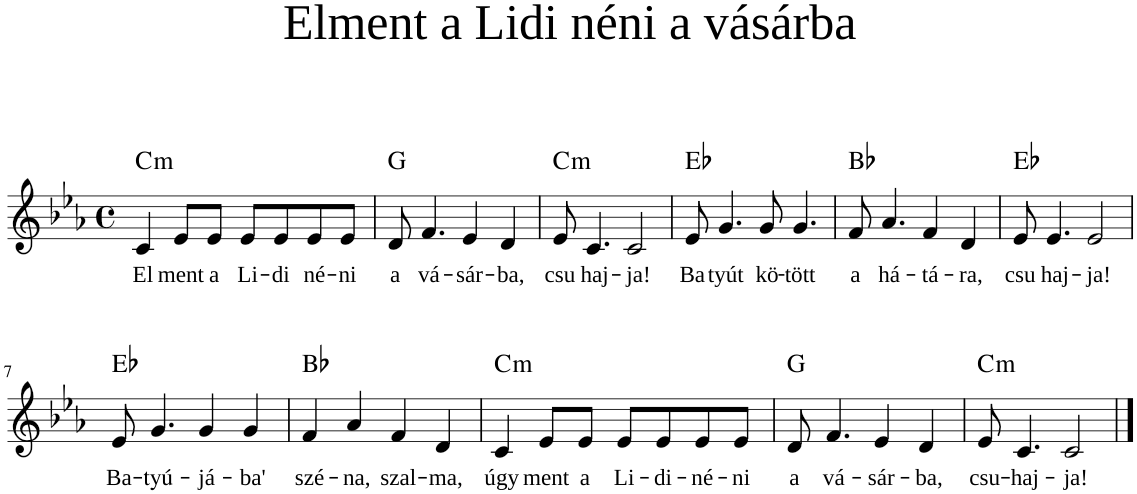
**kern	**text	**harte
*part1	*part1	*part1
*staff1	*staff1	*
*I"Piano	*	*
*I'Pno	*	*
*clefG2	*	*
*k[b-e-a-]	*	*
*M4/4	*	*
*met(c)	*	*
=1	=1	=1
!	!LO:LY:b	!LO:H:kt=m
4c/	El-	C:min
!	!LO:LY:b	!
8e-/L	-ment	.
!	!LO:LY:b	!
8e-/J	a	.
!	!LO:LY:b	!
8e-/L	Li-	.
!	!LO:LY:b	!
8e-/	-di	.
!	!LO:LY:b	!
8e-/	né-	.
!	!LO:LY:b	!
8e-/J	-ni	.
=2	=2	=2
!	!LO:LY:b	!
8d/	a	G:maj
!	!LO:LY:b	!
4.f/	vá-	.
!	!LO:LY:b	!
4e-/	-sár-	.
!	!LO:LY:b	!
4d/	-ba,	.
=3	=3	=3
!	!LO:LY:b	!LO:H:kt=m
8e-/	csu-	C:min
!	!LO:LY:b	!
4.c/	-haj-	.
!	!LO:LY:b	!
2c/	-ja!	.
=4	=4	=4
!	!LO:LY:b	!
8e-/	Ba-	Eb:maj
!	!LO:LY:b	!
4.g/	-tyút	.
!	!LO:LY:b	!
8g/	kö-	.
!	!LO:LY:b	!
4.g/	-tött	.
=5	=5	=5
!	!LO:LY:b	!
8f/	a	Bb:maj
!	!LO:LY:b	!
4.a-/	há-	.
!	!LO:LY:b	!
4f/	-tá-	.
!	!LO:LY:b	!
4d/	-ra,	.
=6	=6	=6
!	!LO:LY:b	!
8e-/	csu-	Eb:maj
!	!LO:LY:b	!
4.e-/	-haj-	.
!	!LO:LY:b	!
2e-/	-ja!	.
!!LO:LB:g=z
=7	=7	=7
!	!LO:LY:b	!
8e-/	Ba-	Eb:maj
!	!LO:LY:b	!
4.g/	-tyú-	.
!	!LO:LY:b	!
4g/	-já-	.
!	!LO:LY:b	!
4g/	-ba'	.
=8	=8	=8
!	!LO:LY:b	!
4f/	szé-	Bb:maj
!	!LO:LY:b	!
4a-/	-na,	.
!	!LO:LY:b	!
4f/	szal-	.
!	!LO:LY:b	!
4d/	-ma,	.
=9	=9	=9
!	!LO:LY:b	!LO:H:kt=m
4c/	úgy	C:min
!	!LO:LY:b	!
8e-/L	ment	.
!	!LO:LY:b	!
8e-/J	a	.
!	!LO:LY:b	!
8e-/L	Li-	.
!	!LO:LY:b	!
8e-/	-di-	.
!	!LO:LY:b	!
8e-/	-né-	.
!	!LO:LY:b	!
8e-/J	-ni	.
=10	=10	=10
!	!LO:LY:b	!
8d/	a	G:maj
!	!LO:LY:b	!
4.f/	vá-	.
!	!LO:LY:b	!
4e-/	-sár-	.
!	!LO:LY:b	!
4d/	-ba,	.
=11	=11	=11
!	!LO:LY:b	!LO:H:kt=m
8e-/	csu-	C:min
!	!LO:LY:b	!
4.c/	-haj-	.
!	!LO:LY:b	!
2c/	-ja!	.
==	==	==
*-	*-	*-
